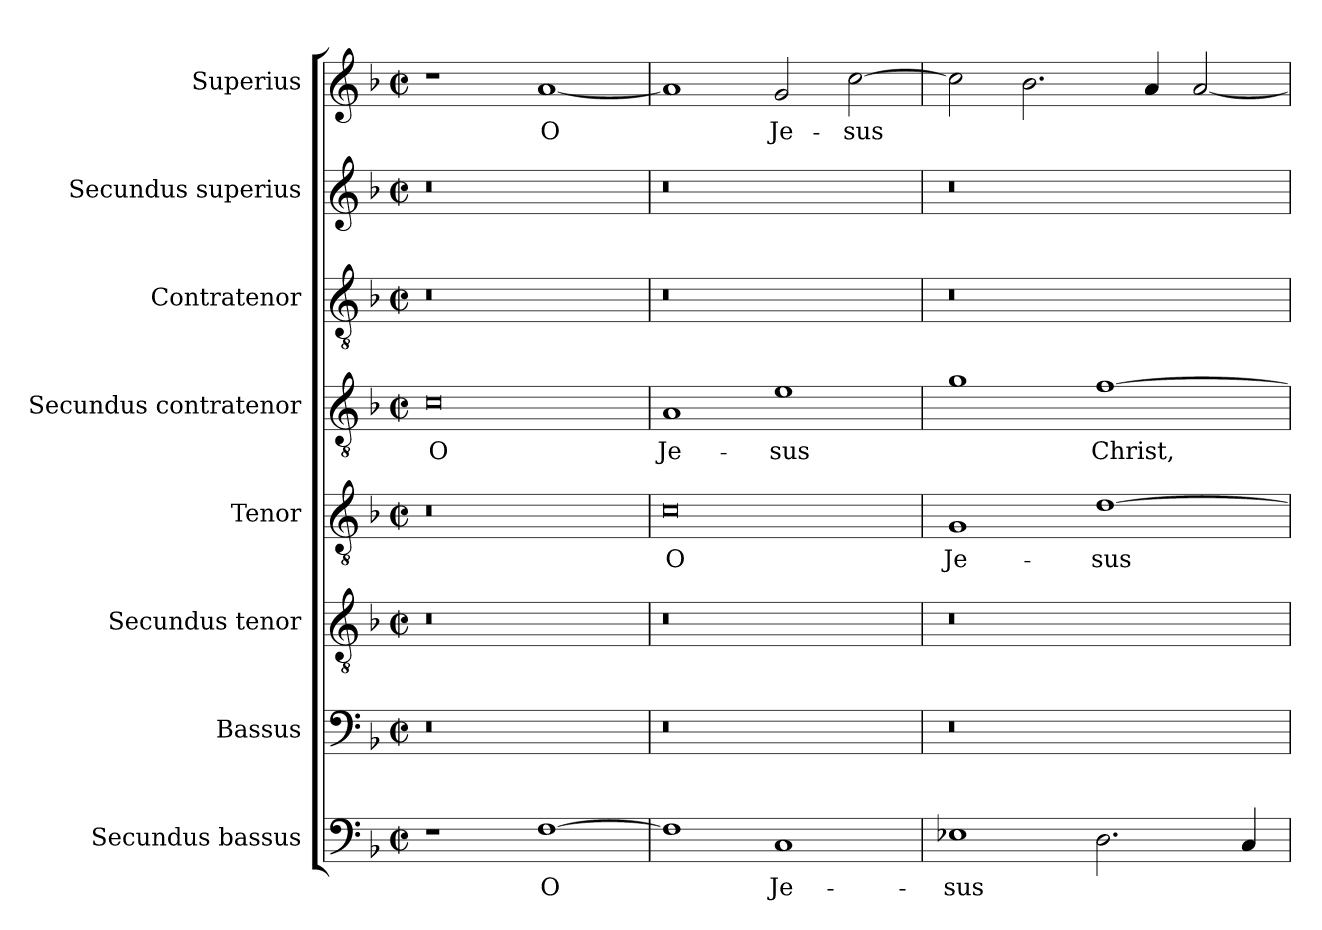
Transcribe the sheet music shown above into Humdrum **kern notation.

**kern	**text	**kern	**kern	**kern	**text	**kern	**text	**kern	**kern	**kern	**text
*part8	*part8	*part7	*part6	*part5	*part5	*part4	*part4	*part3	*part2	*part1	*part1
*staff8	*staff8	*staff7	*staff6	*staff5	*staff5	*staff4	*staff4	*staff3	*staff2	*staff1	*staff1
*I"Secundus bassus	*	*I"Bassus	*I"Secundus tenor	*I"Tenor	*	*I"Secundus contratenor	*	*I"Contratenor	*I"Secundus superius	*I"Superius	*
*clefF4	*	*clefF4	*clefGv2	*clefGv2	*	*clefGv2	*	*clefGv2	*clefG2	*clefG2	*
*k[b-]	*	*k[b-]	*k[b-]	*k[b-]	*	*k[b-]	*	*k[b-]	*k[b-]	*k[b-]	*
*F:	*	*F:	*F:	*F:	*	*F:	*	*F:	*F:	*F:	*
*M2/2	*	*M2/2	*M2/2	*M2/2	*	*M2/2	*	*M2/2	*M2/2	*M2/2	*
*met(c|)	*	*met(c|)	*met(c|)	*met(c|)	*	*met(c|)	*	*met(c|)	*met(c|)	*met(c|)	*
=1	=1	=1	=1	=1	=1	=1	=1	=1	=1	=1	=1
!	!	!LO:N:vis=0	!LO:N:vis=0	!LO:N:vis=0	!	!	!	!LO:N:vis=0	!LO:N:vis=0	!	!
1r	.	1r	1r	1r	.	0c\	O	1r	1r	1r	.
[1F\	O	1ryy	1ryy	1ryy	.	.	.	1ryy	1ryy	[1a/	O
=2	=2	=2	=2	=2	=2	=2	=2	=2	=2	=2	=2
!	!	!LO:N:vis=0	!LO:N:vis=0	!	!	!	!	!LO:N:vis=0	!LO:N:vis=0	!	!
1F\]	.	1r	1r	0c\	O	1A/	Je-	1r	1r	1a/]	.
1C/	Je-	1ryy	1ryy	.	.	1e\	-sus	1ryy	1ryy	2g/	Je-
.	.	.	.	.	.	.	.	.	.	[2cc\	-sus
=3	=3	=3	=3	=3	=3	=3	=3	=3	=3	=3	=3
!	!	!LO:N:vis=0	!LO:N:vis=0	!	!	!	!	!LO:N:vis=0	!LO:N:vis=0	!	!
1E-X\	-sus	1r	1r	1G/	Je-	1g\	.	1r	1r	2cc\]	.
.	.	.	.	.	.	.	.	.	.	2.b-\	.
2.D\	.	1ryy	1ryy	[1d\	-sus	[1f\	Christ,	1ryy	1ryy	.	.
.	.	.	.	.	.	.	.	.	.	4a/	.
.	.	.	.	.	.	.	.	.	.	[2a/	.
4C/	.	.	.	.	.	.	.	.	.	.	.
=	=	=	=	=	=	=	=	=	=	=	=
*-	*-	*-	*-	*-	*-	*-	*-	*-	*-	*-	*-
